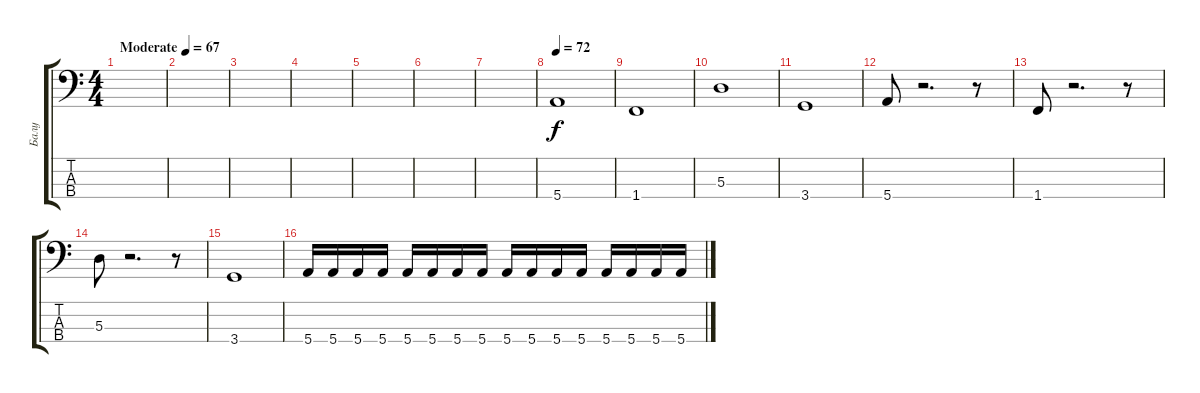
\track ("Балу" "Балу") {instrument electricbasspick}
\staff {score tabs}
\tuning (G2 D2 A1 E1) {hide}
\ts (4 4)
\tempo (67 "Moderate")
\clef f4
\ks c
|
|
|
|
|
|
|
\tempo 72
5.4.1 |
1.4.1 |
5.3.1 |
3.4.1 |
5.4.8 r.2{d} r.8 |
1.4.8 r.2{d} r.8 |
5.3.8 r.2{d} r.8 |
3.4.1 |
5.4.16 5.4.16 5.4.16 5.4.16 5.4.16 5.4.16 5.4.16 5.4.16 5.4.16 5.4.16 5.4.16 5.4.16 5.4.16 5.4.16 5.4.16 5.4.16
